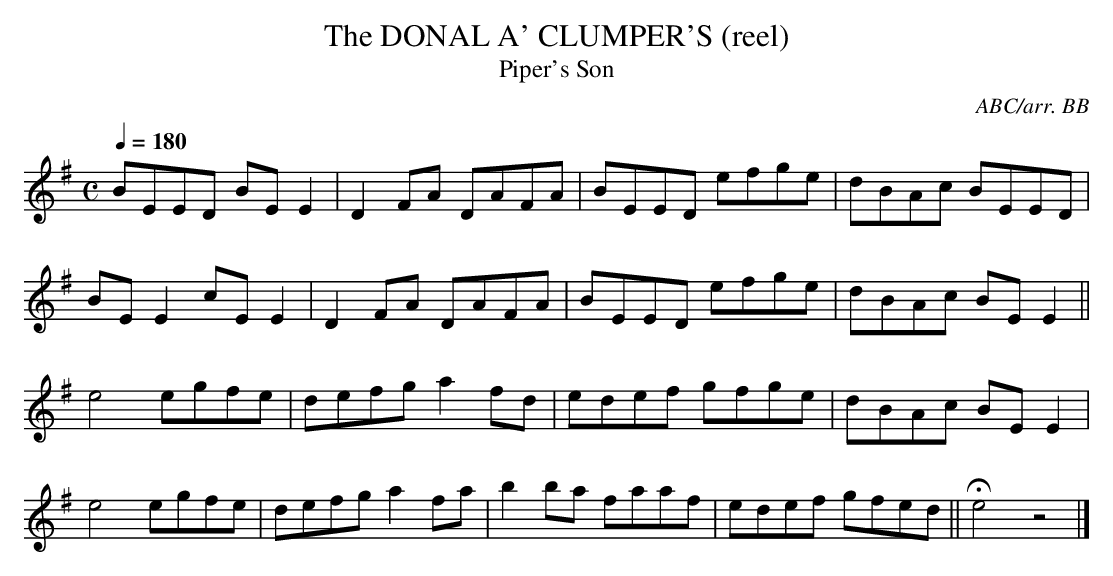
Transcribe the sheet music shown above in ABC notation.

X:1
T:DONAL A' CLUMPER'S (reel), The
T:Piper's Son
C:ABC/arr. BB
for the correct name (4/16/24).
M:C
Q:1/4=180
K:Em
BEED BEE2|D2FA DAFA|BEED efge|dBAc BEED|
BEE2 cEE2|D2FA DAFA|BEED efge|dBAc BEE2||
e4 egfe|defg a2fd|edef gfge|dBAc BEE2|
e4 egfe|defg a2fa|b2ba faaf|edef gfed||He4z4|]
